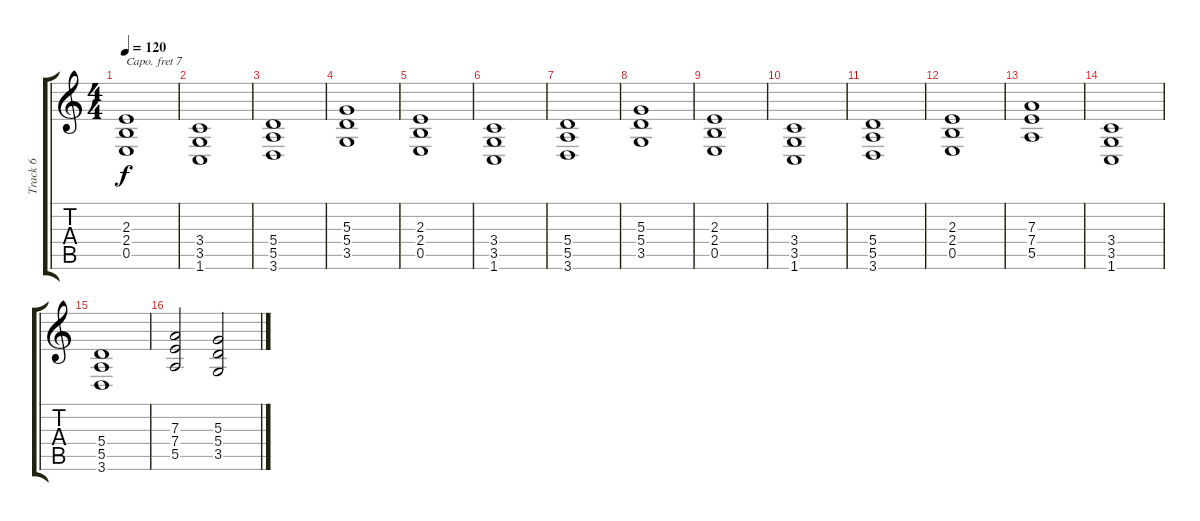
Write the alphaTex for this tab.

\track ("Track 6" "Track 6") {instrument tremolostrings}
\staff {score tabs}
\capo 7
\tuning (E4 B3 G3 D3 A2 E2) {hide}
\ts (4 4)
\tempo 120
\clef g2
\ks c
(2.3 2.4 0.5).1{dy f} |
(3.4 3.5 1.6).1 |
(5.4 5.5 3.6).1 |
(5.3 5.4 3.5).1 |
(2.3 2.4 0.5).1 |
(3.4 3.5 1.6).1 |
(5.4 5.5 3.6).1 |
(5.3 5.4 3.5).1 |
(2.3 2.4 0.5).1 |
(3.4 3.5 1.6).1 |
(5.4 5.5 3.6).1 |
(2.3 2.4 0.5).1 |
(7.3 7.4 5.5).1 |
(3.4 3.5 1.6).1 |
(5.4 5.5 3.6).1 |
(7.3 7.4 5.5).2 (5.3 5.4 3.5).2
